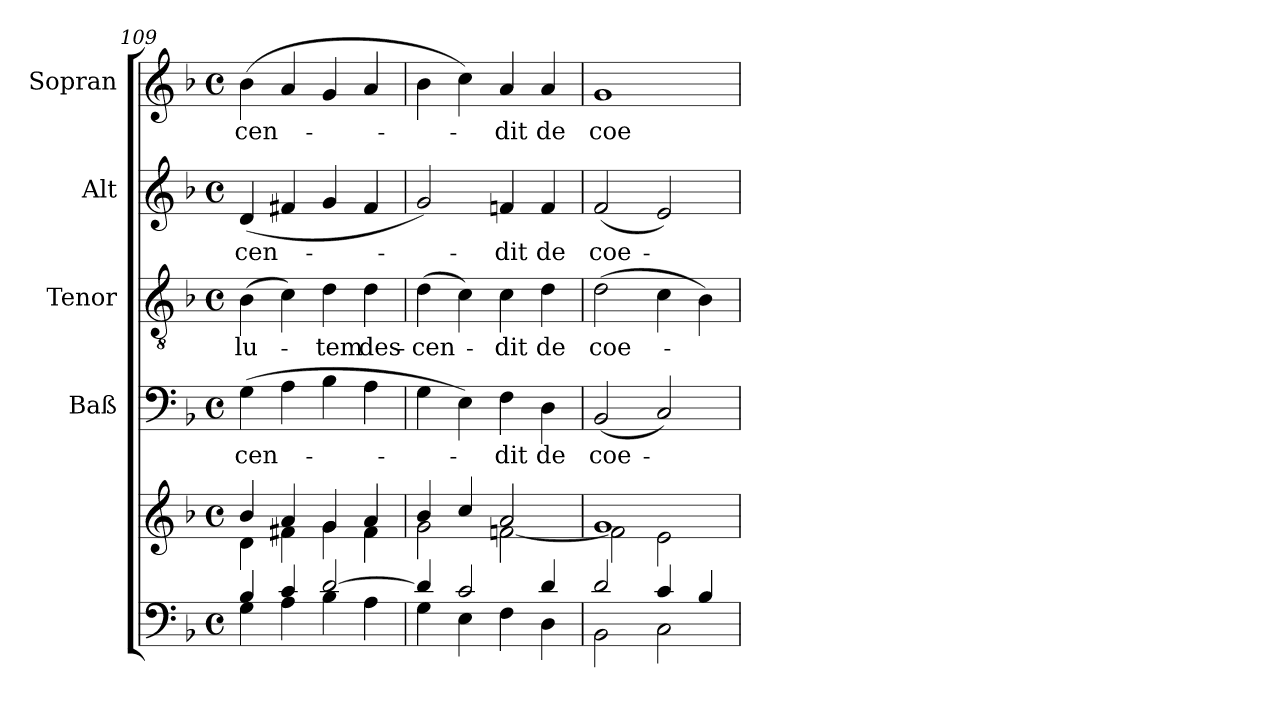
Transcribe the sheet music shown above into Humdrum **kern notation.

**kern	**kern	**kern	**text	**kern	**text	**kern	**text	**kern	**text
*part5	*part5	*part4	*part4	*part3	*part3	*part2	*part2	*part1	*part1
*staff6	*staff5	*staff4	*staff4	*staff3	*staff3	*staff2	*staff2	*staff1	*staff1
*	*	*I"Baß	*	*I"Tenor	*	*I"Alt	*	*I"Sopran	*
*	*	*I'Baß	*	*I'Ten	*	*I'Alt	*	*I'Sop	*
*clefF4	*clefG2	*clefF4	*	*clefGv2	*	*clefG2	*	*clefG2	*
*k[b-]	*k[b-]	*k[b-]	*	*k[b-]	*	*k[b-]	*	*k[b-]	*
*F:	*F:	*F:	*	*F:	*	*F:	*	*F:	*
*M4/4	*M4/4	*M4/4	*	*M4/4	*	*M4/4	*	*M4/4	*
*met(c)	*met(c)	*met(c)	*	*met(c)	*	*met(c)	*	*met(c)	*
=109	=109	=109	=109	=109	=109	=109	=109	=109	=109
*^	*^	*	*	*	*	*	*	*	*
!	!	!	!	!	!LO:LY:b	!	!LO:LY:b	!	!LO:LY:b	!	!LO:LY:b
4B-/	4G\	4b-/	4d\	(>4G\	-cen-	(>4B-\	-lu-	(<4d/	-cen-	(>4b-\	-cen-
4c/	4A\	4a/	4f#X\	4A\	.	4c\)	.	4f#X/	.	4a/	.
!	!	!	!	!	!	!	!LO:LY:b	!	!	!	!
[>2d/	4B-\	4g/	4g\	4B-\	.	4d\	-tem	4g/	.	4g/	.
!	!	!	!	!	!	!	!LO:LY:b	!	!	!	!
.	4A\	4a/	4f#\	4A\	.	4d\	des-	4f#/	.	4a/	.
!!LO:LB:g=z
=110	=110	=110	=110	=110	=110	=110	=110	=110	=110	=110	=110
!	!	!	!	!	!	!	!LO:LY:b	!	!	!	!
4d/]	4G\	4b-/	2g\	4G\	.	(>4d\	-cen-	2g/)	.	4b-\	.
2c/	4E\	4cc/	.	4E\)	.	4c\)	.	.	.	4cc\)	.
!	!	!	!	!	!LO:LY:b	!	!LO:LY:b	!	!LO:LY:b	!	!LO:LY:b
.	4F\	2a/	[<2fn\	4F\	-dit	4c\	-dit	4fn/	-dit	4a/	-dit
!	!	!	!	!	!LO:LY:b	!	!LO:LY:b	!	!LO:LY:b	!	!LO:LY:b
4d/	4D\	.	.	4D\	de	4d\	de	4f/	de	4a/	de
=111	=111	=111	=111	=111	=111	=111	=111	=111	=111	=111	=111
!	!	!	!	!	!LO:LY:b	!	!LO:LY:b	!	!LO:LY:b	!	!LO:LY:b
2d/	2BB-\	1g	2f\]	(<2BB-/	coe-	(>2d\	coe-	(<2f/	coe-	1g	coe-
4c/	2C\	.	2e\	2C/)	.	4c\	.	2e/)	.	.	.
4B-/	.	.	.	.	.	4B-\)	.	.	.	.	.
*v	*v	*	*	*	*	*	*	*	*	*	*
*	*v	*v	*	*	*	*	*	*	*	*
=	=	=	=	=	=	=	=	=	=
*-	*-	*-	*-	*-	*-	*-	*-	*-	*-
